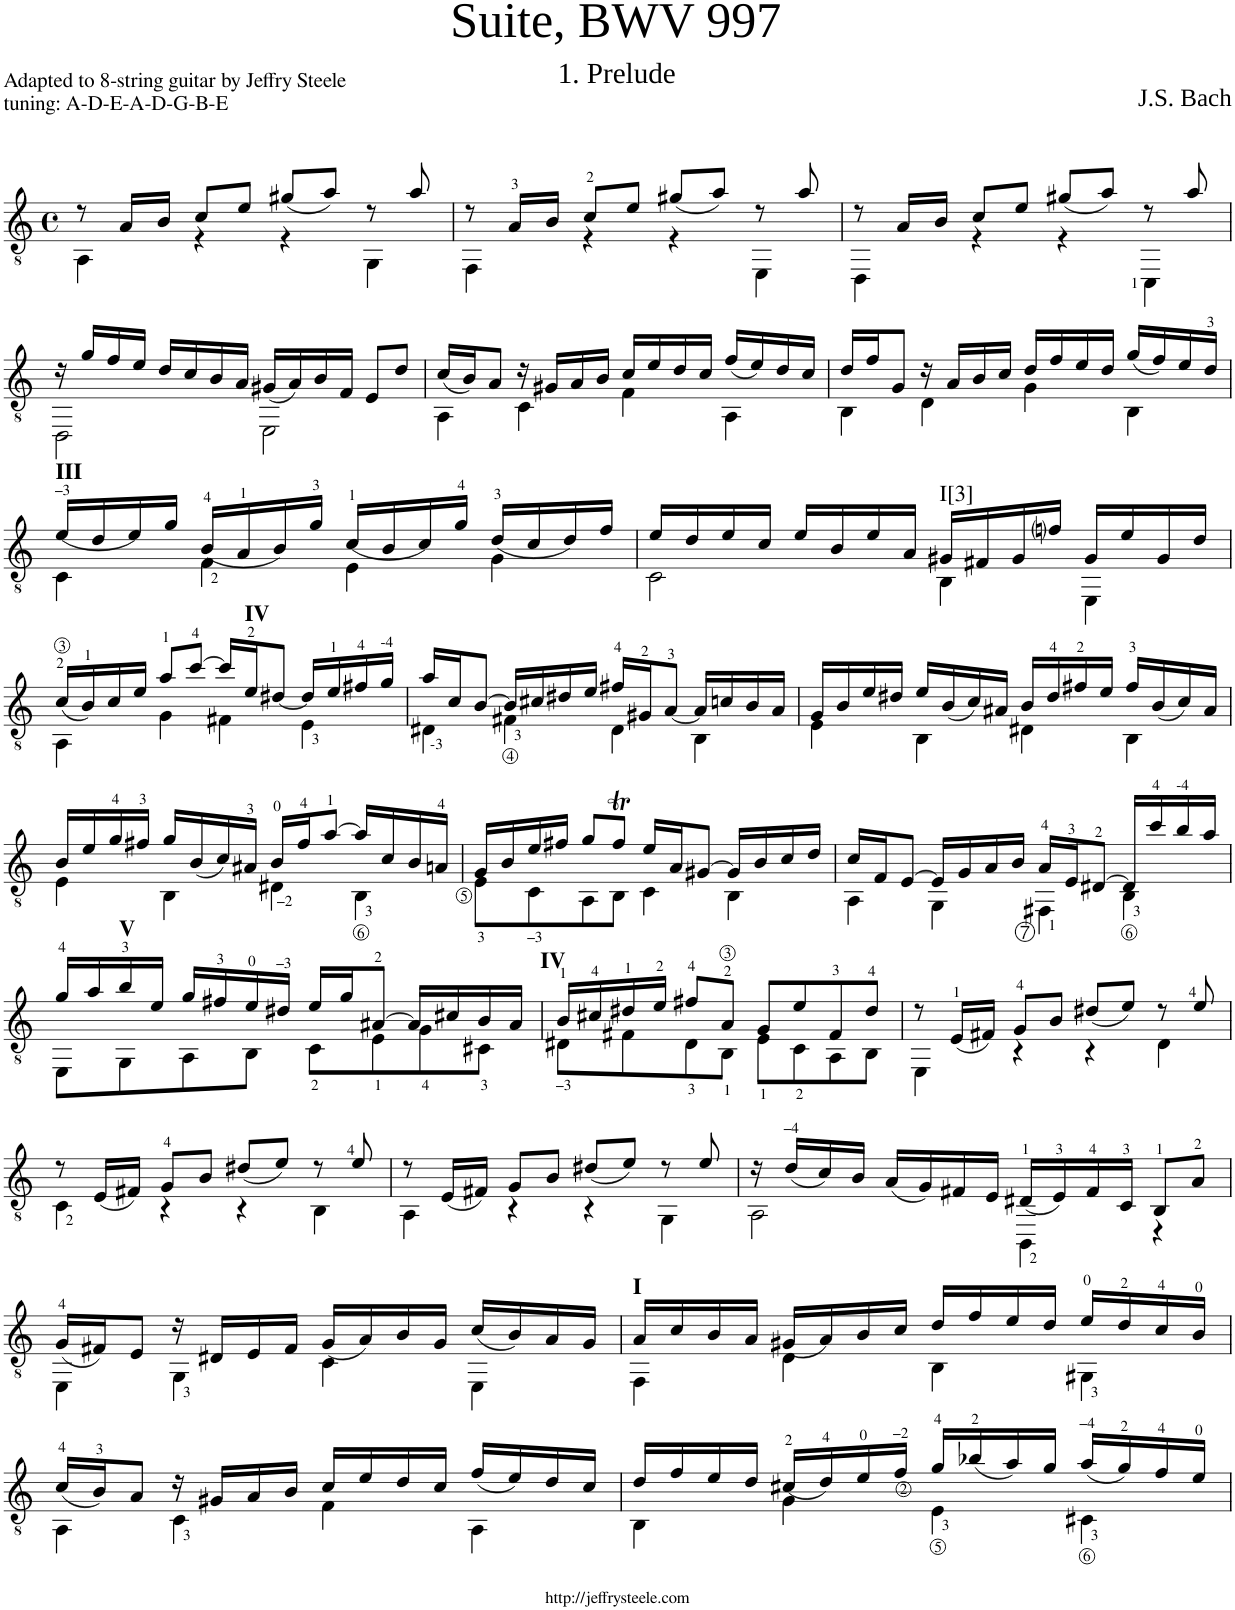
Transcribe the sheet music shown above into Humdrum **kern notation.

**kern
*part1
*staff1
*I"Chitarra
*clefGv2
*k[]
*M4/4
*met(c)
=1
*^
8r	4AA\
16A/LL	.
16B/JJ	.
8c/L	4r
8e/J	.
(<8g#X/L	4r
8a/J)	.
8r	4GG\
8a/	.
=2	=2
8r	4FF\
16A/LL	.
16B/JJ	.
8c/L	4r
8e/J	.
(<8g#X/L	4r
8a/J)	.
8r	4EE\
8a/	.
=3	=3
8r	4DD\
16A/LL	.
16B/JJ	.
8c/L	4r
8e/J	.
(<8g#X/L	4r
8a/J)	.
8r	4CC\
8a/	.
!!LO:LB:g=z	!!
=4	=4
16r	2DD\
16g/LL	.
16f/	.
16e/JJ	.
16d/LL	.
16c/	.
16B/	.
16A/JJ	.
(<16G#X/LL	2EE\
16A/)	.
16B/	.
16F/JJ	.
8E/L	.
8d/J	.
=5	=5
(<16c/LL	4AA\
16B/J)	.
8A/J	.
16r	4C\
16G#X/LL	.
16A/	.
16B/JJ	.
16c/LL	4F\
16e/	.
16d/	.
16c/JJ	.
(<16f/LL	4AA\
16e/)	.
16d/	.
16c/JJ	.
=6	=6
16d/LL	4BB\
16f/J	.
8G/J	.
16r	4D\
16A/LL	.
16B/	.
16c/JJ	.
16d/LL	4G\
16f/	.
16e/	.
16d/JJ	.
(<16g/LL	4BB\
16f/)	.
16e/	.
16d/JJ	.
!!LO:LB:g=z	!!
=7	=7
!LO:TX:a:B:t=III	!
(<16e/LL	4C\
16d/	.
16e/)	.
16g/JJ	.
(<16B/LL	4F\
16A/	.
16B/)	.
16g/JJ	.
(<16c/LL	4E\
16B/	.
16c/)	.
16g/JJ	.
(<16d/LL	4G\
16c/	.
16d/)	.
16f/JJ	.
=8	=8
16e/LL	2C\
16d/	.
16e/	.
16c/JJ	.
16e/LL	.
16B/	.
16e/	.
16A/JJ	.
!LO:TX:a:t=I[3]	!
16G#X/LL	4BB\
16F#X/	.
16G#/	.
16fni/JJ	.
16G#/LL	4EE\
16e/	.
16G#/	.
16d/JJ	.
!!LO:LB:g=z	!!
=9	=9
(<16c/LL	4AA\
16B/)	.
16c/	.
16e/JJ	.
8a/L	4G\
[8cc/J	.
16cc/LL]	4F#X\
!LO:TX:a:B:t=IV	!
16e/J	.
[<8d#X/J	.
16d#/LL]	4E\
16e/	.
16f#X/	.
16g/JJ	.
=10	=10
16a/LL	4D#X\
16c/J	.
[8B/J	.
16B/LL]	4F#X\
16c#X/	.
16d#X/	.
16e/JJ	.
16f#X/LL	4D#\
16G#X/J	.
[<8A/J	.
16A/LL]	4BB\
16cn/	.
16B/	.
16A/JJ	.
=11	=11
16G/LL	4E\
16B/	.
16e/	.
16d#X/JJ	.
16e/LL	4BB\
(<16B/	.
16c/)	.
16A#X/JJ	.
16B/LL	4D#X\
16d#/	.
16f#X/	.
16e/JJ	.
16f#/LL	4BB\
(<16B/	.
16c/)	.
16A#/JJ	.
!!LO:LB:g=z	!!
=12	=12
16B/LL	4E\
16e/	.
16g/	.
16f#X/JJ	.
16g/LL	4BB\
(<16B/	.
16c/)	.
16A#X/JJ	.
16B/LL	4D#X\
16f#/J	.
[8a/J	.
16a/LL]	4BB\
16c/	.
16B/	.
16An/JJ	.
=13	=13
16G/LL	8E\L
16B/	.
16e/	8C\
16f#X/JJ	.
8g/L	8AA\
8f#t/J	8BB\J
16e/LL	4C\
16A/J	.
[8G#X/J	.
16G#/LL]	4BB\
16B/	.
16c/	.
16d/JJ	.
=14	=14
16c/LL	4AA\
16F/J	.
[8E/J	.
16E/LL]	4GG\
16G/	.
16A/	.
16B/JJ	.
16A/LL	4FF#X\
16E/J	.
[8D#X/J	.
16D#/LL]	4BB\
16cc/	.
16b/	.
16a/JJ	.
!!LO:LB:g=z	!!
=15	=15
16g/LL	8EE\L
16a/	.
!LO:TX:a:B:t=V	!
16b/	8GG\
16e/JJ	.
16g/LL	8AA\
16f#X/	.
16e/	8BB\J
16d#X/JJ	.
16e/LL	8C\L
16g/J	.
[8A#X/J	8E\
16A#/LL]	8G\
16c#X/	.
16B/	8C#X\J
16A#/JJ	.
=16	=16
!LO:TX:a:B:t=IV	!
16B/LL	8D#X\L
16c#X/	.
16d#X/	8F#X\
16e/JJ	.
8f#X/L	8D#\
8A/J	8BB\J
8G/L	8E\L
8e/	8C\
8F#/	8AA\
8d#/J	8BB\J
=17	=17
8r	4EE\
(<16E/LL	.
16F#X/JJ)	.
8G/L	4r
8B/J	.
(<8d#X/L	4r
8e/J)	.
8r	4D\
8e/	.
!!LO:LB:g=z	!!
=18	=18
8r	4C\
(<16E/LL	.
16F#X/JJ)	.
8G/L	4r
8B/J	.
(<8d#X/L	4r
8e/J)	.
8r	4BB\
8e/	.
=19	=19
8r	4AA\
(<16E/LL	.
16F#X/JJ)	.
8G/L	4r
8B/J	.
(<8d#X/L	4r
8e/J)	.
8r	4GG\
8e/	.
=20	=20
16r	2AA\
(<16d/LL	.
16c/)	.
16B/JJ	.
(<16A/LL	.
16G/)	.
16F#X/	.
16E/JJ	.
(<16D#X/LL	4BBB\
16E/)	.
16F#/	.
16C/JJ	.
8BB/L	4r
8A/J	.
!!LO:LB:g=z	!!
=21	=21
(<16G/LL	4EE\
16F#X/J)	.
8E/J	.
16r	4GG\
16D#X/LL	.
16E/	.
16F#/JJ	.
(<16G/LL	4C\
16A/)	.
16B/	.
16G/JJ	.
(<16c/LL	4EE\
16B/)	.
16A/	.
16G/JJ	.
=22	=22
!LO:TX:a:B:t=I	!
16A/LL	4FF\
16c/	.
16B/	.
16A/JJ	.
(<16G#X/LL	4D\
16A/)	.
16B/	.
16c/JJ	.
16d/LL	4BB\
16f/	.
16e/	.
16d/JJ	.
16e/LL	4GG#X\
16d/	.
16c/	.
16B/JJ	.
!!LO:LB:g=z	!!
=23	=23
(<16c/LL	4AA\
16B/J)	.
8A/J	.
16r	4C\
16G#X/LL	.
16A/	.
16B/JJ	.
16c/LL	4F\
16e/	.
16d/	.
16c/JJ	.
(<16f/LL	4AA\
16e/)	.
16d/	.
16c/JJ	.
=24	=24
16d/LL	4BB\
16f/	.
16e/	.
16d/JJ	.
(<16c#X/LL	4G\
16d/)	.
16e/	.
16f/JJ	.
16g/LL	4E\
(<16b-X/	.
16a/)	.
16g/JJ	.
(<16a/LL	4C#X\
16g/)	.
16f/	.
16e/JJ	.
*v	*v
=
*-
